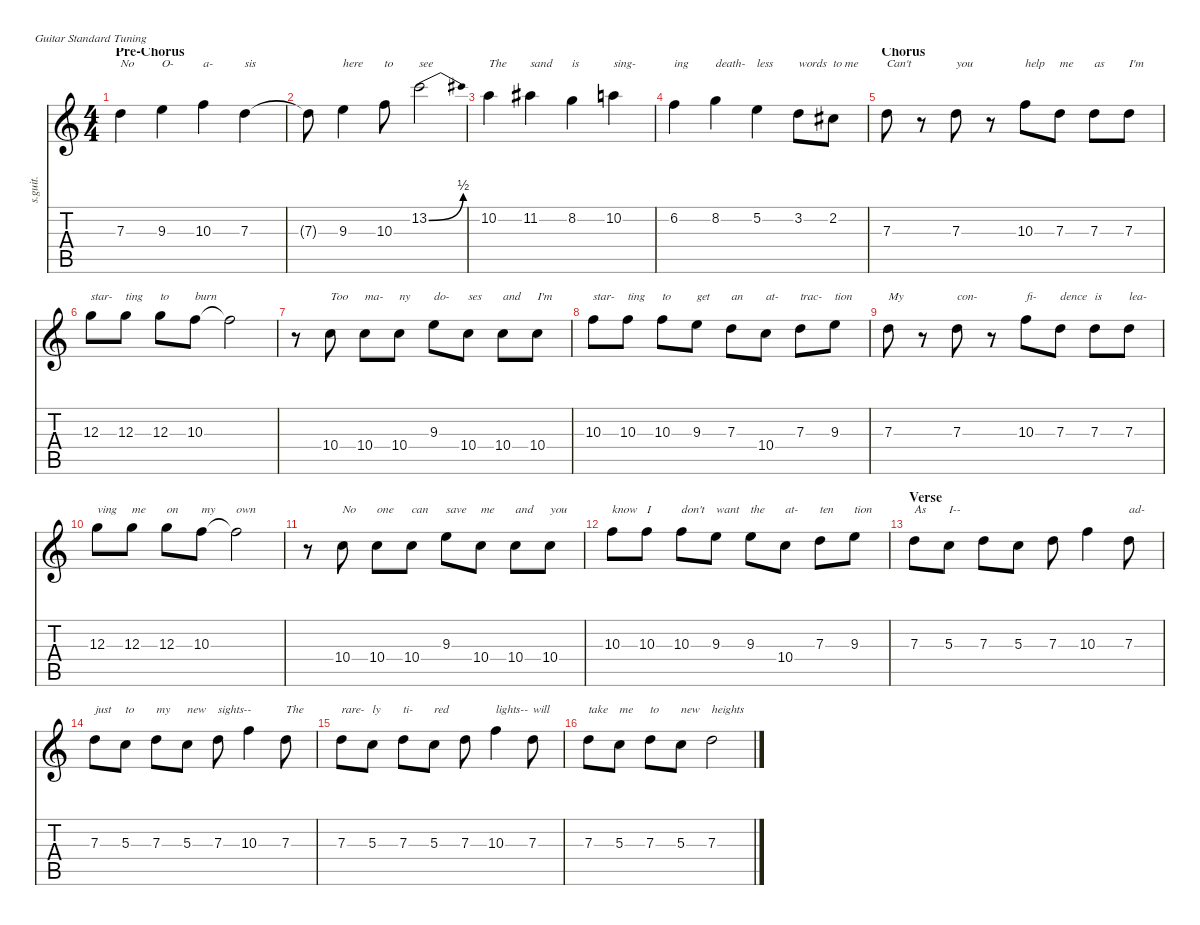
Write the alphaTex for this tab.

\defaultSystemsLayout 4
\hideDynamics
\bracketExtendMode nobrackets
\track ("Matt Shadows (Vocals)" "s.guit.") {instrument oboe}
\staff {score tabs}
\tuning (E4 B3 G3 D3 A2 E2)
\displaytranspose 12
\ts (4 4)
\section ("" "Pre-Chorus")
\tempo (125 hide)
\clef g2
\ks c
7.3.4{txt "No" lyrics (0 "") lyrics (1 "") lyrics (2 "") lyrics (3 "") lyrics (4 "") dy fff} 9.3.4{txt "O-" lyrics (0 "") lyrics (1 "") lyrics (2 "") lyrics (3 "") lyrics (4 "")} 10.3.4{txt "a-" lyrics (0 "") lyrics (1 "") lyrics (2 "") lyrics (3 "") lyrics (4 "")} 7.3.4{txt "sis" lyrics (0 "") lyrics (1 "") lyrics (2 "") lyrics (3 "") lyrics (4 "")} |
7.3{t}.8{lyrics (0 "") lyrics (1 "") lyrics (2 "") lyrics (3 "") lyrics (4 "") dy f} 9.3.4{txt "here" lyrics (0 "") lyrics (1 "") lyrics (2 "") lyrics (3 "") lyrics (4 "") dy fff} 10.3.8{txt "to" lyrics (0 "") lyrics (1 "") lyrics (2 "") lyrics (3 "") lyrics (4 "")} 13.2{be (bend 0 0 15 2)}.2{txt "see" lyrics (0 "") lyrics (1 "") lyrics (2 "") lyrics (3 "") lyrics (4 "")} |
10.2.4{txt "The" lyrics (0 "") lyrics (1 "") lyrics (2 "") lyrics (3 "") lyrics (4 "")} 11.2{acc #}.4{txt "sand" lyrics (0 "") lyrics (1 "") lyrics (2 "") lyrics (3 "") lyrics (4 "")} 8.2.4{txt "is" lyrics (0 "") lyrics (1 "") lyrics (2 "") lyrics (3 "") lyrics (4 "")} 10.2.4{txt "sing-" lyrics (0 "") lyrics (1 "") lyrics (2 "") lyrics (3 "") lyrics (4 "")} |
6.2.4{txt "ing" lyrics (0 "") lyrics (1 "") lyrics (2 "") lyrics (3 "") lyrics (4 "")} 8.2.4{txt "death-" lyrics (0 "") lyrics (1 "") lyrics (2 "") lyrics (3 "") lyrics (4 "")} 5.2.4{txt "less" lyrics (0 "") lyrics (1 "") lyrics (2 "") lyrics (3 "") lyrics (4 "")} 3.2.8{txt "words" lyrics (0 "") lyrics (1 "") lyrics (2 "") lyrics (3 "") lyrics (4 "")} 2.2{acc #}.8{txt "to me" lyrics (0 "") lyrics (1 "") lyrics (2 "") lyrics (3 "") lyrics (4 "")} |
\section ("" "Chorus")
7.3.8{txt "Can't" lyrics (0 "") lyrics (1 "") lyrics (2 "") lyrics (3 "") lyrics (4 "")} r.8 7.3.8{txt "you" lyrics (0 "") lyrics (1 "") lyrics (2 "") lyrics (3 "") lyrics (4 "")} r.8 10.3.8{txt "help" lyrics (0 "") lyrics (1 "") lyrics (2 "") lyrics (3 "") lyrics (4 "")} 7.3.8{txt "me" lyrics (0 "") lyrics (1 "") lyrics (2 "") lyrics (3 "") lyrics (4 "")} 7.3.8{txt "as" lyrics (0 "") lyrics (1 "") lyrics (2 "") lyrics (3 "") lyrics (4 "")} 7.3.8{txt "I'm" lyrics (0 "") lyrics (1 "") lyrics (2 "") lyrics (3 "") lyrics (4 "")} |
12.3.8{txt "star-" lyrics (0 "") lyrics (1 "") lyrics (2 "") lyrics (3 "") lyrics (4 "")} 12.3.8{txt "ting" lyrics (0 "") lyrics (1 "") lyrics (2 "") lyrics (3 "") lyrics (4 "")} 12.3.8{txt "to" lyrics (0 "") lyrics (1 "") lyrics (2 "") lyrics (3 "") lyrics (4 "")} 10.3.8{txt "burn" lyrics (0 "") lyrics (1 "") lyrics (2 "") lyrics (3 "") lyrics (4 "")} 10.3{t}.2{lyrics (0 "") lyrics (1 "") lyrics (2 "") lyrics (3 "") lyrics (4 "") dy f} |
r.8 10.4.8{txt "Too" lyrics (0 "") lyrics (1 "") lyrics (2 "") lyrics (3 "") lyrics (4 "") dy fff} 10.4.8{txt "ma-" lyrics (0 "") lyrics (1 "") lyrics (2 "") lyrics (3 "") lyrics (4 "")} 10.4.8{txt "ny" lyrics (0 "") lyrics (1 "") lyrics (2 "") lyrics (3 "") lyrics (4 "")} 9.3.8{txt "do-" lyrics (0 "") lyrics (1 "") lyrics (2 "") lyrics (3 "") lyrics (4 "")} 10.4.8{txt "ses" lyrics (0 "") lyrics (1 "") lyrics (2 "") lyrics (3 "") lyrics (4 "")} 10.4.8{txt "and" lyrics (0 "") lyrics (1 "") lyrics (2 "") lyrics (3 "") lyrics (4 "")} 10.4.8{txt "I'm" lyrics (0 "") lyrics (1 "") lyrics (2 "") lyrics (3 "") lyrics (4 "")} |
10.3.8{txt "star-" lyrics (0 "") lyrics (1 "") lyrics (2 "") lyrics (3 "") lyrics (4 "")} 10.3.8{txt "ting" lyrics (0 "") lyrics (1 "") lyrics (2 "") lyrics (3 "") lyrics (4 "")} 10.3.8{txt "to" lyrics (0 "") lyrics (1 "") lyrics (2 "") lyrics (3 "") lyrics (4 "")} 9.3.8{txt "get" lyrics (0 "") lyrics (1 "") lyrics (2 "") lyrics (3 "") lyrics (4 "")} 7.3.8{txt "an" lyrics (0 "") lyrics (1 "") lyrics (2 "") lyrics (3 "") lyrics (4 "")} 10.4.8{txt "at-" lyrics (0 "") lyrics (1 "") lyrics (2 "") lyrics (3 "") lyrics (4 "")} 7.3.8{txt "trac-" lyrics (0 "") lyrics (1 "") lyrics (2 "") lyrics (3 "") lyrics (4 "")} 9.3.8{txt "tion" lyrics (0 "") lyrics (1 "") lyrics (2 "") lyrics (3 "") lyrics (4 "")} |
7.3.8{txt "My" lyrics (0 "") lyrics (1 "") lyrics (2 "") lyrics (3 "") lyrics (4 "")} r.8 7.3.8{txt "con-" lyrics (0 "") lyrics (1 "") lyrics (2 "") lyrics (3 "") lyrics (4 "")} r.8 10.3.8{txt "fi-" lyrics (0 "") lyrics (1 "") lyrics (2 "") lyrics (3 "") lyrics (4 "")} 7.3.8{txt "dence" lyrics (0 "") lyrics (1 "") lyrics (2 "") lyrics (3 "") lyrics (4 "")} 7.3.8{txt "is" lyrics (0 "") lyrics (1 "") lyrics (2 "") lyrics (3 "") lyrics (4 "")} 7.3.8{txt "lea-" lyrics (0 "") lyrics (1 "") lyrics (2 "") lyrics (3 "") lyrics (4 "")} |
12.3.8{txt "ving" lyrics (0 "") lyrics (1 "") lyrics (2 "") lyrics (3 "") lyrics (4 "")} 12.3.8{txt "me" lyrics (0 "") lyrics (1 "") lyrics (2 "") lyrics (3 "") lyrics (4 "")} 12.3.8{txt "on" lyrics (0 "") lyrics (1 "") lyrics (2 "") lyrics (3 "") lyrics (4 "")} 10.3.8{txt "my" lyrics (0 "") lyrics (1 "") lyrics (2 "") lyrics (3 "") lyrics (4 "")} 10.3{t}.2{txt "own" lyrics (0 "") lyrics (1 "") lyrics (2 "") lyrics (3 "") lyrics (4 "") dy f} |
r.8 10.4.8{txt "No" lyrics (0 "") lyrics (1 "") lyrics (2 "") lyrics (3 "") lyrics (4 "") dy fff} 10.4.8{txt "one" lyrics (0 "") lyrics (1 "") lyrics (2 "") lyrics (3 "") lyrics (4 "")} 10.4.8{txt "can" lyrics (0 "") lyrics (1 "") lyrics (2 "") lyrics (3 "") lyrics (4 "")} 9.3.8{txt "save" lyrics (0 "") lyrics (1 "") lyrics (2 "") lyrics (3 "") lyrics (4 "")} 10.4.8{txt "me" lyrics (0 "") lyrics (1 "") lyrics (2 "") lyrics (3 "") lyrics (4 "")} 10.4.8{txt "and" lyrics (0 "") lyrics (1 "") lyrics (2 "") lyrics (3 "") lyrics (4 "")} 10.4.8{txt "you" lyrics (0 "") lyrics (1 "") lyrics (2 "") lyrics (3 "") lyrics (4 "")} |
10.3.8{txt "know" lyrics (0 "") lyrics (1 "") lyrics (2 "") lyrics (3 "") lyrics (4 "")} 10.3.8{txt "I" lyrics (0 "") lyrics (1 "") lyrics (2 "") lyrics (3 "") lyrics (4 "")} 10.3.8{txt "don't" lyrics (0 "") lyrics (1 "") lyrics (2 "") lyrics (3 "") lyrics (4 "")} 9.3.8{txt "want" lyrics (0 "") lyrics (1 "") lyrics (2 "") lyrics (3 "") lyrics (4 "")} 9.3.8{txt "the" lyrics (0 "") lyrics (1 "") lyrics (2 "") lyrics (3 "") lyrics (4 "") dy f} 10.4.8{txt "at-" lyrics (0 "") lyrics (1 "") lyrics (2 "") lyrics (3 "") lyrics (4 "") dy fff} 7.3.8{txt "ten" lyrics (0 "") lyrics (1 "") lyrics (2 "") lyrics (3 "") lyrics (4 "")} 9.3.8{txt "tion" lyrics (0 "") lyrics (1 "") lyrics (2 "") lyrics (3 "") lyrics (4 "")} |
\section ("" "Verse")
7.3.8{txt "As" lyrics (0 "") lyrics (1 "") lyrics (2 "") lyrics (3 "") lyrics (4 "")} 5.3.8{txt "I--" lyrics (0 "") lyrics (1 "") lyrics (2 "") lyrics (3 "") lyrics (4 "")} 7.3.8{lyrics (0 "") lyrics (1 "") lyrics (2 "") lyrics (3 "") lyrics (4 "")} 5.3.8{lyrics (0 "") lyrics (1 "") lyrics (2 "") lyrics (3 "") lyrics (4 "")} 7.3.8{lyrics (0 "") lyrics (1 "") lyrics (2 "") lyrics (3 "") lyrics (4 "")} 10.3.4{lyrics (0 "") lyrics (1 "") lyrics (2 "") lyrics (3 "") lyrics (4 "")} 7.3.8{txt "ad-" lyrics (0 "") lyrics (1 "") lyrics (2 "") lyrics (3 "") lyrics (4 "")} |
7.3.8{txt "just" lyrics (0 "") lyrics (1 "") lyrics (2 "") lyrics (3 "") lyrics (4 "")} 5.3.8{txt "to" lyrics (0 "") lyrics (1 "") lyrics (2 "") lyrics (3 "") lyrics (4 "")} 7.3.8{txt "my" lyrics (0 "") lyrics (1 "") lyrics (2 "") lyrics (3 "") lyrics (4 "")} 5.3.8{txt "new" lyrics (0 "") lyrics (1 "") lyrics (2 "") lyrics (3 "") lyrics (4 "")} 7.3.8{txt "sights--" lyrics (0 "") lyrics (1 "") lyrics (2 "") lyrics (3 "") lyrics (4 "")} 10.3.4{lyrics (0 "") lyrics (1 "") lyrics (2 "") lyrics (3 "") lyrics (4 "")} 7.3.8{txt "The" lyrics (0 "") lyrics (1 "") lyrics (2 "") lyrics (3 "") lyrics (4 "")} |
7.3.8{txt "rare-" lyrics (0 "") lyrics (1 "") lyrics (2 "") lyrics (3 "") lyrics (4 "")} 5.3.8{txt "ly" lyrics (0 "") lyrics (1 "") lyrics (2 "") lyrics (3 "") lyrics (4 "")} 7.3.8{txt "ti-" lyrics (0 "") lyrics (1 "") lyrics (2 "") lyrics (3 "") lyrics (4 "")} 5.3.8{txt "red" lyrics (0 "") lyrics (1 "") lyrics (2 "") lyrics (3 "") lyrics (4 "")} 7.3.8{lyrics (0 "") lyrics (1 "") lyrics (2 "") lyrics (3 "") lyrics (4 "")} 10.3.4{txt "lights--" lyrics (0 "") lyrics (1 "") lyrics (2 "") lyrics (3 "") lyrics (4 "")} 7.3.8{txt "will" lyrics (0 "") lyrics (1 "") lyrics (2 "") lyrics (3 "") lyrics (4 "")} |
7.3.8{txt "take" lyrics (0 "") lyrics (1 "") lyrics (2 "") lyrics (3 "") lyrics (4 "")} 5.3.8{txt "me" lyrics (0 "") lyrics (1 "") lyrics (2 "") lyrics (3 "") lyrics (4 "")} 7.3.8{txt "to" lyrics (0 "") lyrics (1 "") lyrics (2 "") lyrics (3 "") lyrics (4 "")} 5.3.8{txt "new" lyrics (0 "") lyrics (1 "") lyrics (2 "") lyrics (3 "") lyrics (4 "")} 7.3.2{txt "heights" lyrics (0 "") lyrics (1 "") lyrics (2 "") lyrics (3 "") lyrics (4 "")}
